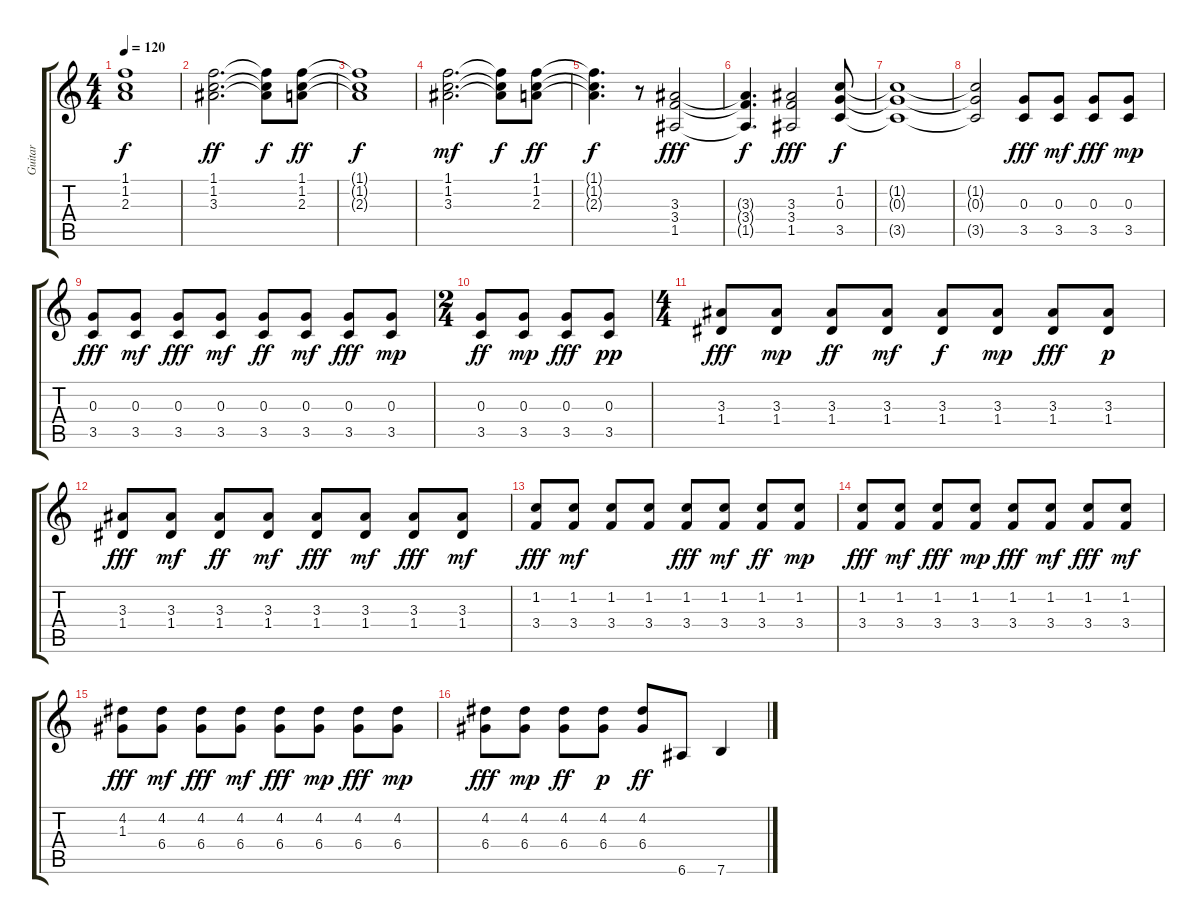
\track ("Guitar" "Guitar") {instrument acousticguitarnylon}
\staff {score tabs}
\tuning (E4 B3 G3 D3 A2 E2) {hide}
\ts (4 4)
\tempo 120
\clef g2
\ks c
(1.1{t} 1.2{t} 2.3{t}).1{dy f} |
(1.1 1.2 3.3).2{d dy ff} (1.1{t} 1.2{t} 3.3{t}).8{dy f} (1.1 1.2 2.3).8{dy ff} |
(1.1{t} 1.2{t} 2.3{t}).1{dy f} |
(1.1 1.2 3.3).2{d dy mf} (1.1{t} 1.2{t} 3.3{t}).8{dy f} (1.1 1.2 2.3).8{dy ff} |
(1.1{t} 1.2{t} 2.3{t}).4{d dy f} r.8 (3.3 3.4 1.5).2{dy fff} |
(3.3{t} 3.4{t} 1.5{t}).4{d dy f} (3.3 3.4 1.5).2{dy fff} (1.2 0.3 3.5).8{dy f} |
(1.2{t} 0.3{t} 3.5{t}).1 |
(1.2{t} 0.3{t} 3.5{t}).2 (0.3 3.5).8{dy fff} (0.3 3.5).8{dy mf} (0.3 3.5).8{dy fff} (0.3 3.5).8{dy mp} |
(0.3 3.5).8{dy fff} (0.3 3.5).8{dy mf} (0.3 3.5).8{dy fff} (0.3 3.5).8{dy mf} (0.3 3.5).8{dy ff} (0.3 3.5).8{dy mf} (0.3 3.5).8{dy fff} (0.3 3.5).8{dy mp} |
\ts (2 4)
(0.3 3.5).8{dy ff} (0.3 3.5).8{dy mp} (0.3 3.5).8{dy fff} (0.3 3.5).8{dy pp} |
\ts (4 4)
(3.3 1.4).8{dy fff} (3.3 1.4).8{dy mp} (3.3 1.4).8{dy ff} (3.3 1.4).8{dy mf} (3.3 1.4).8{dy f} (3.3 1.4).8{dy mp} (3.3 1.4).8{dy fff} (3.3 1.4).8{dy p} |
(3.3 1.4).8{dy fff} (3.3 1.4).8{dy mf} (3.3 1.4).8{dy ff} (3.3 1.4).8{dy mf} (3.3 1.4).8{dy fff} (3.3 1.4).8{dy mf} (3.3 1.4).8{dy fff} (3.3 1.4).8{dy mf} |
(1.2 3.4).8{dy fff} (1.2 3.4).8{dy mf} (1.2 3.4).8 (1.2 3.4).8 (1.2 3.4).8{dy fff} (1.2 3.4).8{dy mf} (1.2 3.4).8{dy ff} (1.2 3.4).8{dy mp} |
(1.2 3.4).8{dy fff} (1.2 3.4).8{dy mf} (1.2 3.4).8{dy fff} (1.2 3.4).8{dy mp} (1.2 3.4).8{dy fff} (1.2 3.4).8{dy mf} (1.2 3.4).8{dy fff} (1.2 3.4).8{dy mf} |
(4.2 1.3).8{dy fff} (4.2 6.4).8{dy mf} (4.2 6.4).8{dy fff} (4.2 6.4).8{dy mf} (4.2 6.4).8{dy fff} (4.2 6.4).8{dy mp} (4.2 6.4).8{dy fff} (4.2 6.4).8{dy mp} |
(4.2 6.4).8{dy fff} (4.2 6.4).8{dy mp} (4.2 6.4).8{dy ff} (4.2 6.4).8{dy p} (4.2 6.4).8{dy ff} 6.6.8 7.6.4
